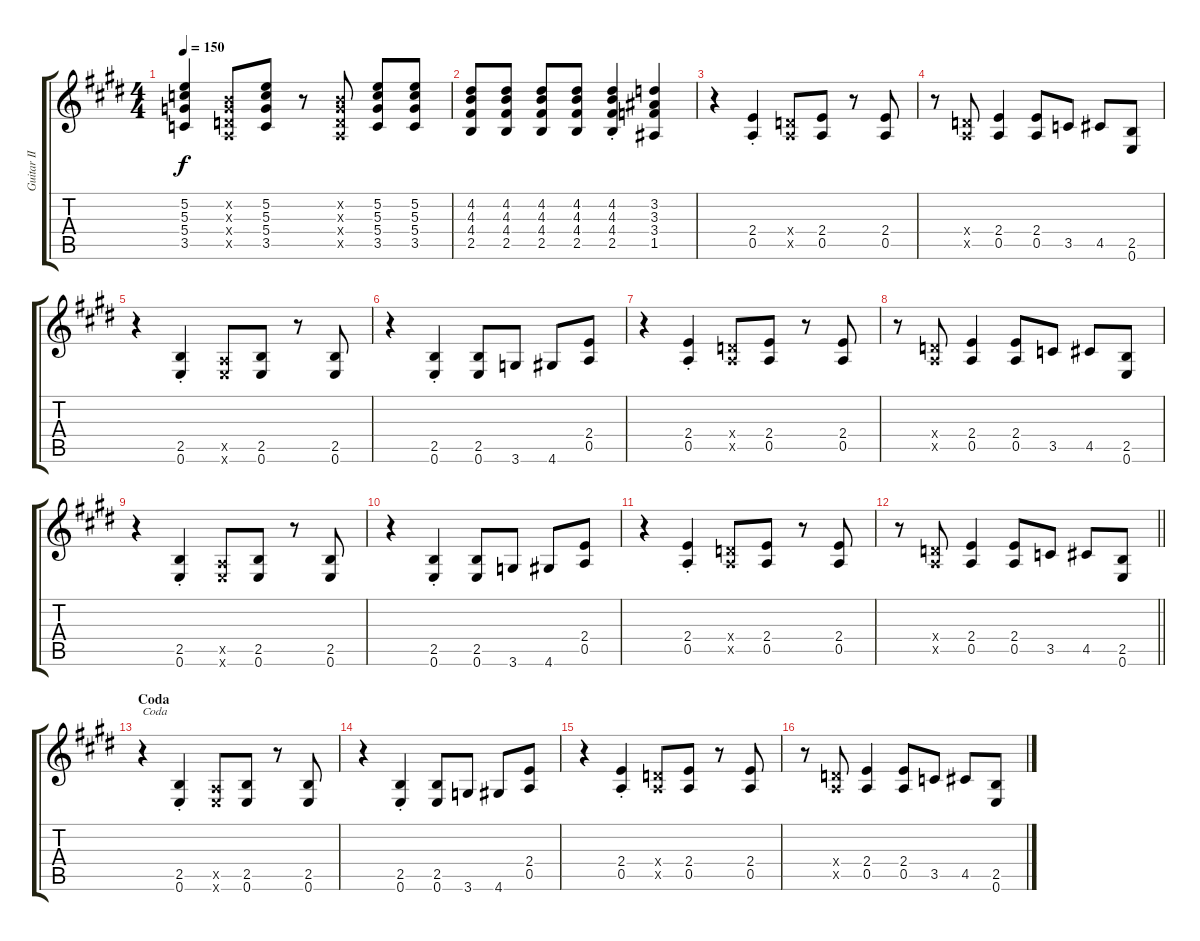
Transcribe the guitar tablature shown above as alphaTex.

\track ("Guitar II" "Guitar II") {instrument distortionguitar}
\staff {score tabs}
\tuning (E4 B3 G3 D3 A2 E2) {hide}
\ts (4 4)
\tempo 150
\clef g2
\ks e
(5.2 5.3 5.4 3.5).4{dy f} (0.2{x} 0.3{x} 0.4{x} 0.5{x}).8 (5.2 5.3 5.4 3.5).8 r.8 (0.2{x} 0.3{x} 0.4{x} 0.5{x}).8 (5.2 5.3 5.4 3.5).8 (5.2 5.3 5.4 3.5).8 |
(4.2 4.3 4.4 2.5).8 (4.2 4.3 4.4 2.5).8 (4.2 4.3 4.4 2.5).8 (4.2 4.3 4.4 2.5).8 (4.2{st} 4.3{st} 4.4{st} 2.5{st}).4 (3.2 3.3 3.4 1.5).4 |
r.4 (2.4{st} 0.5{st}).4 (0.4{x} 0.5{x}).8 (2.4 0.5).8 r.8 (2.4 0.5).8 |
r.8 (0.4{x} 0.5{x}).8 (2.4 0.5).4 (2.4 0.5).8 3.5.8 4.5.8 (2.5 0.6).8 |
r.4 (2.5{st} 0.6{st}).4 (0.5{x} 0.6{x}).8 (2.5 0.6).8 r.8 (2.5 0.6).8 |
r.4 (2.5{st} 0.6{st}).4 (2.5 0.6).8 3.6.8 4.6.8 (2.4 0.5).8 |
r.4 (2.4{st} 0.5{st}).4 (0.4{x} 0.5{x}).8 (2.4 0.5).8 r.8 (2.4 0.5).8 |
r.8 (0.4{x} 0.5{x}).8 (2.4 0.5).4 (2.4 0.5).8 3.5.8 4.5.8 (2.5 0.6).8 |
r.4 (2.5{st} 0.6{st}).4 (0.5{x} 0.6{x}).8 (2.5 0.6).8 r.8 (2.5 0.6).8 |
r.4 (2.5{st} 0.6{st}).4 (2.5 0.6).8 3.6.8 4.6.8 (2.4 0.5).8 |
r.4 (2.4{st} 0.5{st}).4 (0.4{x} 0.5{x}).8 (2.4 0.5).8 r.8 (2.4 0.5).8 |
\barLineRight lightlight
r.8 (0.4{x} 0.5{x}).8 (2.4 0.5).4 (2.4 0.5).8 3.5.8 4.5.8 (2.5 0.6).8 |
\section ("" "Coda")
r.4{txt "Coda"} (2.5{st} 0.6{st}).4 (0.5{x} 0.6{x}).8 (2.5 0.6).8 r.8 (2.5 0.6).8 |
r.4 (2.5{st} 0.6{st}).4 (2.5 0.6).8 3.6.8 4.6.8 (2.4 0.5).8 |
r.4 (2.4{st} 0.5{st}).4 (0.4{x} 0.5{x}).8 (2.4 0.5).8 r.8 (2.4 0.5).8 |
r.8 (0.4{x} 0.5{x}).8 (2.4 0.5).4 (2.4 0.5).8 3.5.8 4.5.8 (2.5 0.6).8
